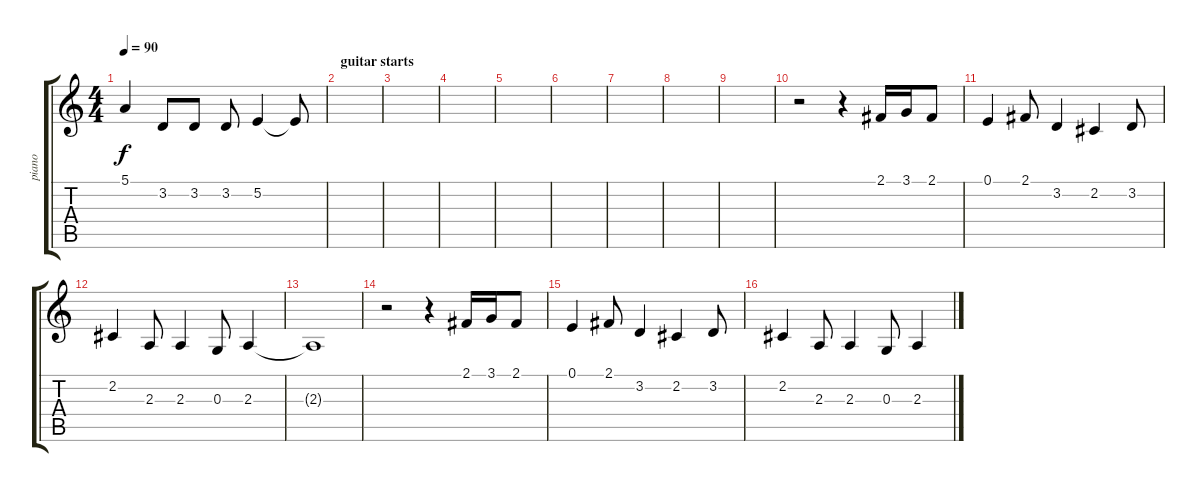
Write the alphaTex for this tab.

\track ("piano" "piano") {instrument brightacousticpiano}
\staff {score tabs}
\tuning (E4 B3 G3 D3 A2 E2) {hide}
\ts (4 4)
\tempo 90
\clef g2
\ks c
5.1{t}.4{dy f} 3.2.8 3.2.8 3.2.8 5.2.4 5.2{t}.8 |
\section ("" "guitar starts")
|
|
|
|
|
|
|
|
r.2{volume 11} r.4 2.1.16 3.1.16 2.1.8 |
0.1.4 2.1.8 3.2.4 2.2.4 3.2.8 |
2.2.4 2.3.8 2.3.4 0.3.8 2.3.4 |
2.3{t}.1 |
r.2 r.4 2.1.16 3.1.16 2.1.8 |
0.1.4 2.1.8 3.2.4 2.2.4 3.2.8 |
2.2.4 2.3.8 2.3.4 0.3.8 2.3.4
